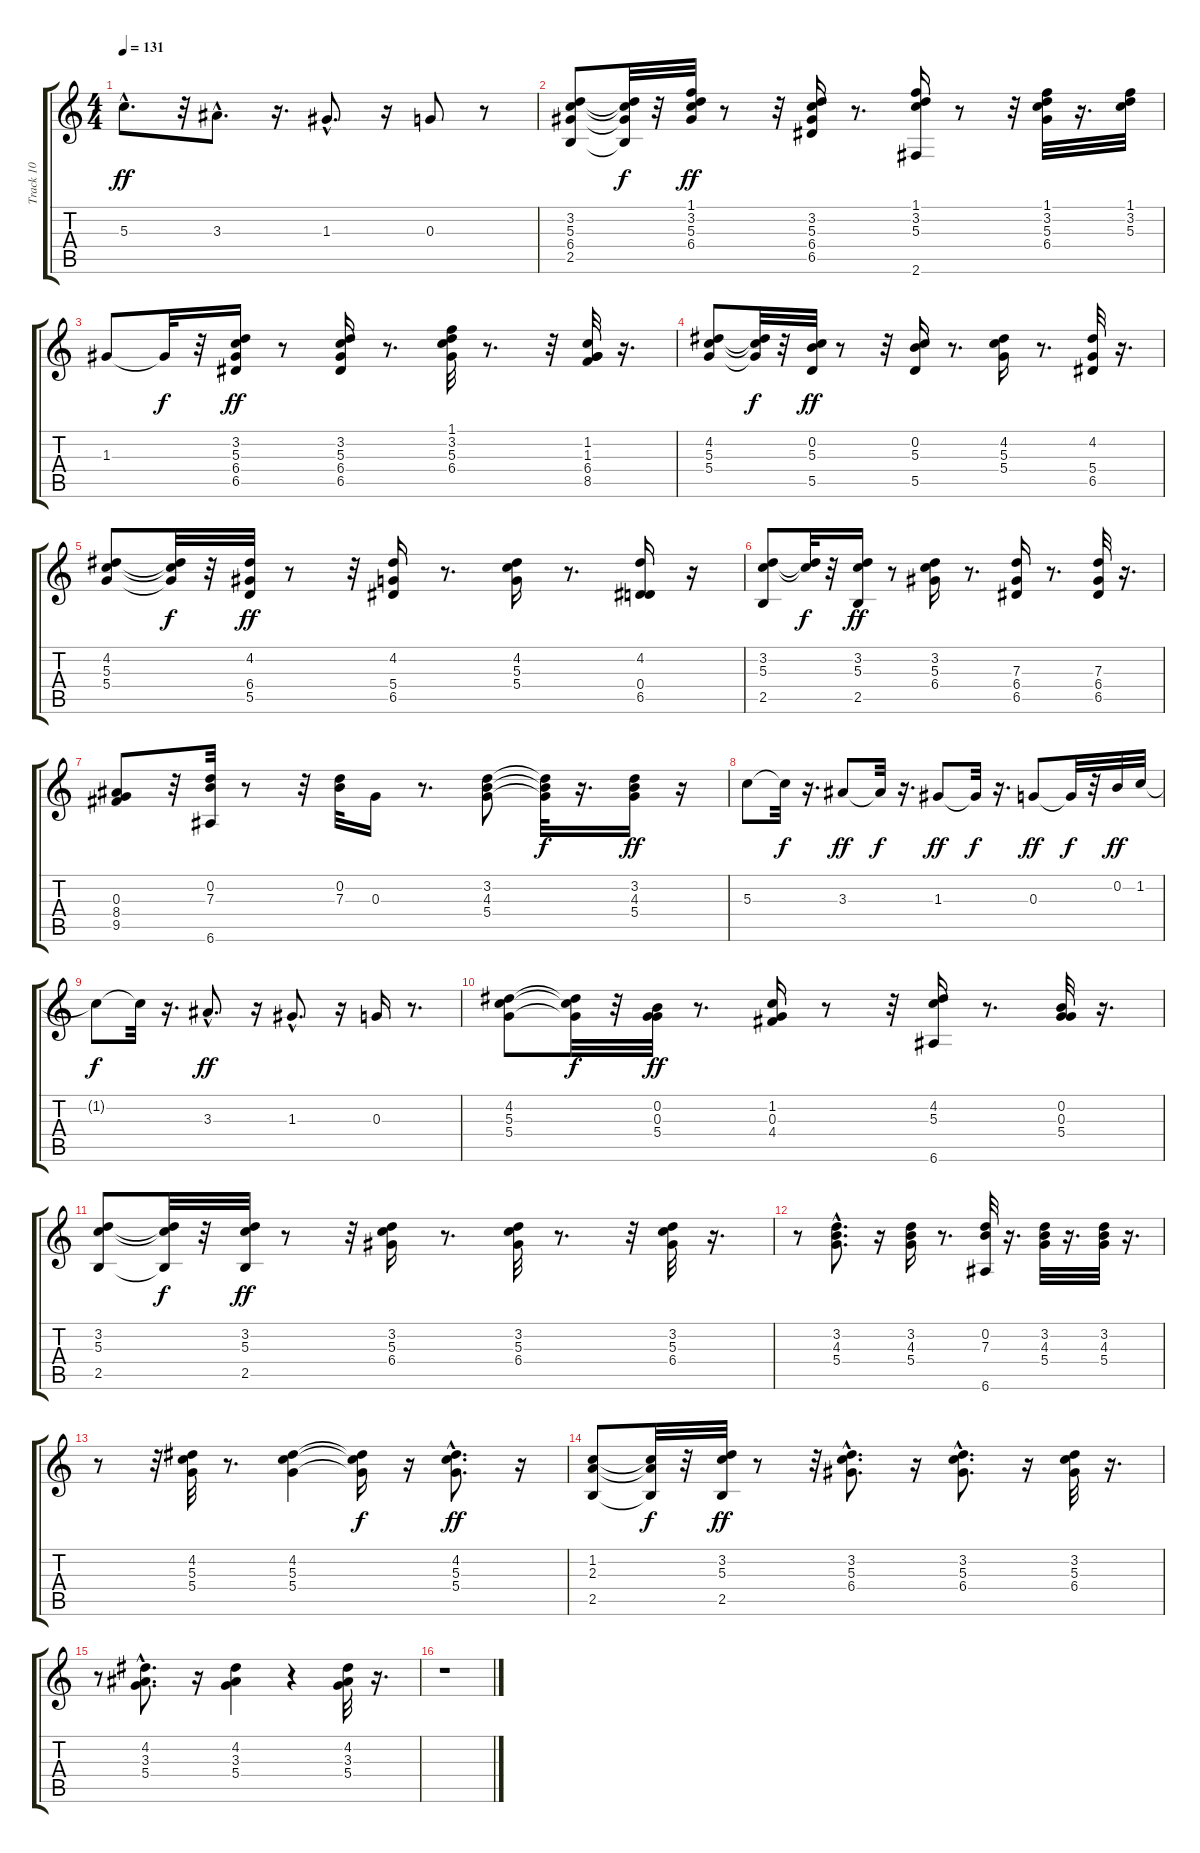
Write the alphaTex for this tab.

\track ("Track 10" "Track 10") {instrument acousticguitarsteel}
\staff {score tabs}
\tuning (E4 B3 G3 D3 A2 E2) {hide}
\ts (4 4)
\tempo 131
\clef g2
\ks c
5.3{hac}.8{d dy ff} r.32 3.3{hac}.8{d} r.16{d} 1.3{hac}.8{d} r.16 0.3.8 r.8 |
(3.2 5.3 6.4 2.5).8 (3.2{t} 5.3{t} 6.4{t} 2.5{t}).32{dy f} r.32 (1.1 3.2 5.3 6.4).32{dy ff} r.8 r.32 (3.2 5.3 6.4 6.5).16 r.8{d} (1.1 3.2 5.3 2.6).16 r.8 r.32 (1.1 3.2 5.3 6.4).32 r.16{d} (1.1 3.2 5.3).32 |
1.3.8 1.3{t}.32{dy f} r.32 (3.2 5.3 6.4 6.5).16{dy ff} r.8 (3.2 5.3 6.4 6.5).16 r.8{d} (1.1 3.2 5.3 6.4).32 r.8{d} r.32 (1.2 1.3 6.4 8.5).32 r.16{d} |
(4.2 5.3 5.4).8 (4.2{t} 5.3{t} 5.4{t}).32{dy f} r.32 (0.2 5.3 5.5).32{dy ff} r.8 r.32 (0.2 5.3 5.5).16 r.8{d} (4.2 5.3 5.4).16 r.8{d} (4.2 5.4 6.5).32 r.16{d} |
(4.2 5.3 5.4).8 (4.2{t} 5.3{t} 5.4{t}).32{dy f} r.32 (4.2 6.4 5.5).32{dy ff} r.8 r.32 (4.2 5.4 6.5).16 r.8{d} (4.2 5.3 5.4).16 r.8{d} (4.2 0.4 6.5).16 r.16 |
(3.2 5.3 2.5).8 (3.2{t} 5.3{t}).32{dy f} r.32 (3.2 5.3 2.5).16{dy ff} r.8 (3.2 5.3 6.4).16 r.8{d} (7.3 6.4 6.5).16 r.8{d} (7.3 6.4 6.5).32 r.16{d} |
(0.3 8.4 9.5).8 r.32 (0.2 7.3 6.6).32 r.8 r.32 (0.2 7.3).32 0.3.16 r.8{d} (3.2 4.3 5.4).8 (3.2{t} 4.3{t} 5.4{t}).32{dy f} r.16{d} (3.2 4.3 5.4).16{dy ff} r.16 |
5.3.8 5.3{t}.32{dy f} r.16{d} 3.3.8{dy ff} 3.3{t}.32{dy f} r.16{d} 1.3.8{dy ff} 1.3{t}.32{dy f} r.16{d} 0.3.8{dy ff} 0.3{t}.32{dy f} r.32 0.2.32{dy ff} 1.2.32 |
1.2{t}.8{dy f} 1.2{t}.32 r.16{d} 3.3{hac}.8{d dy ff} r.16 1.3{hac}.8{d} r.16 0.3.16 r.8{d} |
(4.2 5.3 5.4).8 (4.2{t} 5.3{t} 5.4{t}).32{dy f} r.32 (0.2 0.3 5.4).32{dy ff} r.8{d} (1.2 0.3 4.4).16 r.8 r.32 (4.2 5.3 6.6).16 r.8{d} (0.2 0.3 5.4).32 r.16{d} |
(3.2 5.3 2.5).8 (3.2{t} 5.3{t} 2.5{t}).32{dy f} r.32 (3.2 5.3 2.5).32{dy ff} r.8 r.32 (3.2 5.3 6.4).16 r.8{d} (3.2 5.3 6.4).32 r.8{d} r.32 (3.2 5.3 6.4).32 r.16{d} |
r.8 (3.2{hac} 4.3{hac} 5.4{hac}).8{d} r.16 (3.2 4.3 5.4).16 r.8{d} (0.2 7.3 6.6).32 r.16{d} (3.2 4.3 5.4).32 r.16{d} (3.2 4.3 5.4).32 r.16{d} |
r.8 r.32 (4.2 5.3 5.4).32 r.8{d} (4.2 5.3 5.4).4 (4.2{t} 5.3{t} 5.4{t}).16{dy f} r.16 (4.2{hac} 5.3{hac} 5.4).8{d dy ff} r.16 |
(1.2 2.3 2.5).8 (1.2{t} 2.3{t} 2.5{t}).32{dy f} r.32 (3.2 5.3 2.5).32{dy ff} r.8 r.32 (3.2{hac} 5.3{hac} 6.4{hac}).8{d} r.16 (3.2{hac} 5.3{hac} 6.4{hac}).8{d} r.16 (3.2 5.3 6.4).32 r.16{d} |
r.8 (4.2{hac} 3.3 5.4{hac}).8{d} r.16 (4.2 3.3 5.4).4 r.4 (4.2 3.3 5.4).32 r.16{d} |
r.1
